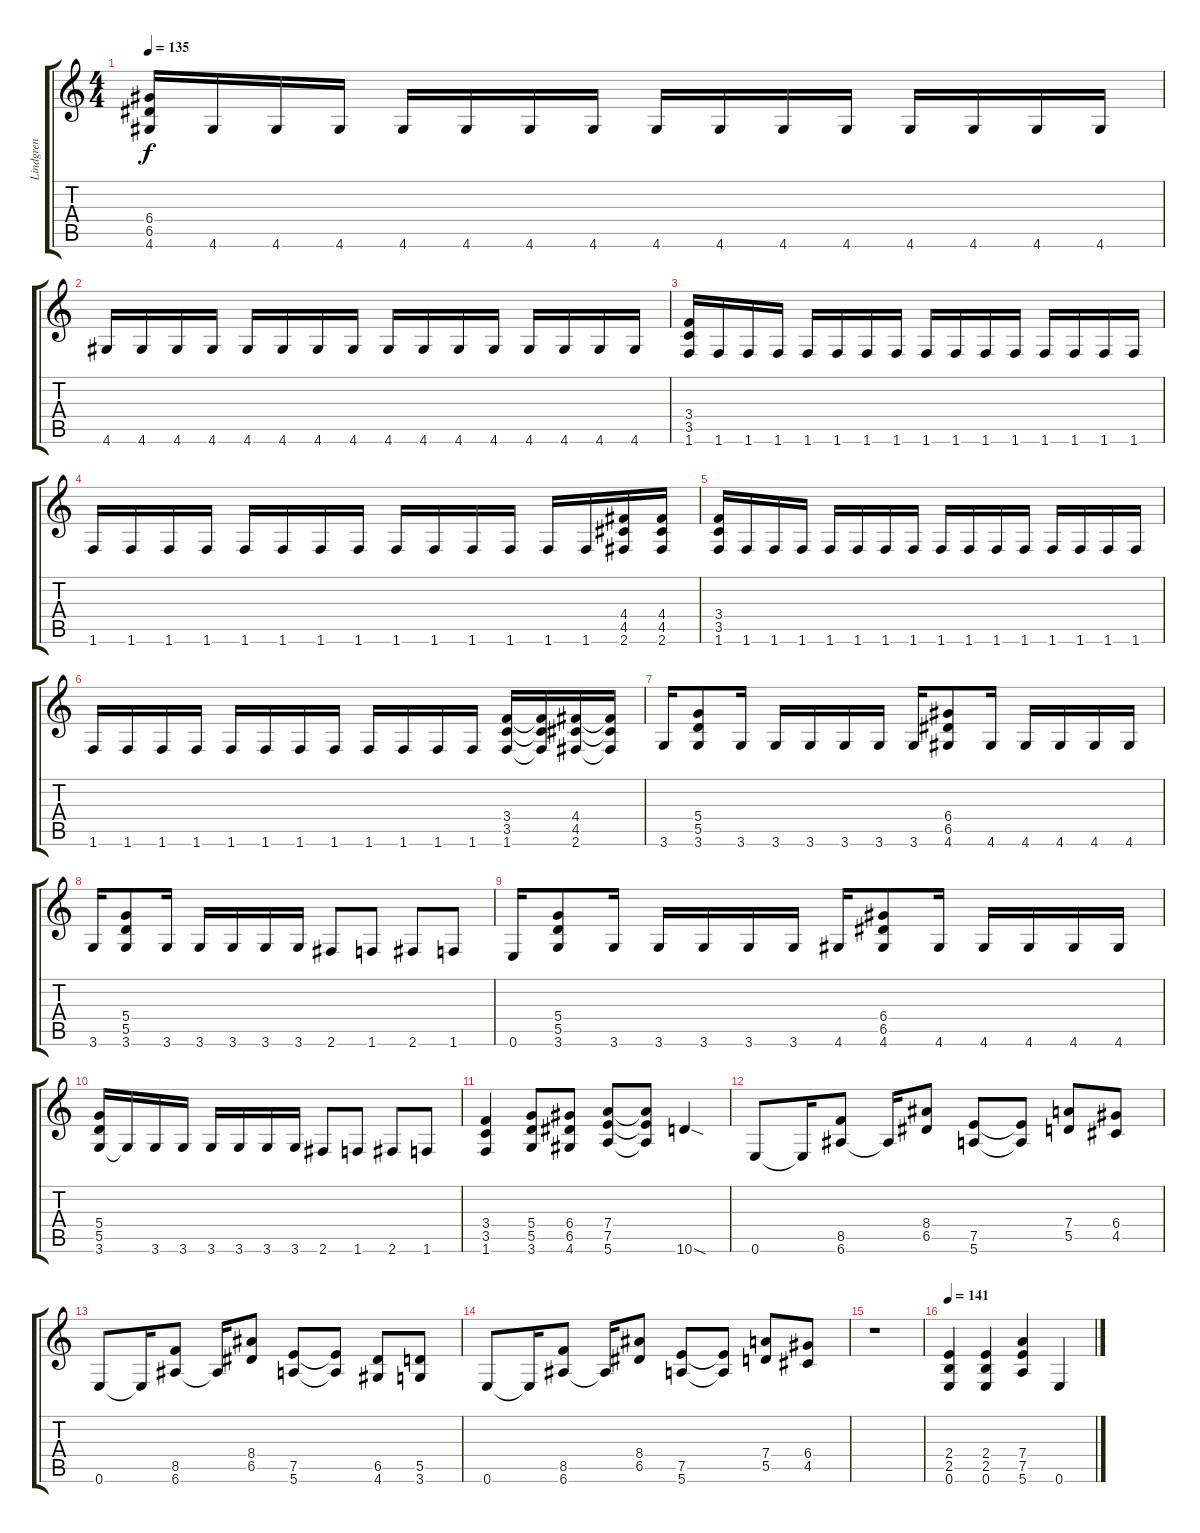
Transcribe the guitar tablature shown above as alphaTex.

\track ("Lindgren" "Lindgren") {instrument distortionguitar}
\staff {score tabs}
\tuning (E4 B3 G3 D3 A2 E2) {hide}
\ts (4 4)
\tempo 135
\clef g2
\ks c
(6.4 6.5 4.6).16{dy f} 4.6.16 4.6.16 4.6.16 4.6.16 4.6.16 4.6.16 4.6.16 4.6.16 4.6.16 4.6.16 4.6.16 4.6.16 4.6.16 4.6.16 4.6.16 |
4.6.16 4.6.16 4.6.16 4.6.16 4.6.16 4.6.16 4.6.16 4.6.16 4.6.16 4.6.16 4.6.16 4.6.16 4.6.16 4.6.16 4.6.16 4.6.16 |
(3.4 3.5 1.6).16 1.6.16 1.6.16 1.6.16 1.6.16 1.6.16 1.6.16 1.6.16 1.6.16 1.6.16 1.6.16 1.6.16 1.6.16 1.6.16 1.6.16 1.6.16 |
1.6.16 1.6.16 1.6.16 1.6.16 1.6.16 1.6.16 1.6.16 1.6.16 1.6.16 1.6.16 1.6.16 1.6.16 1.6.16 1.6.16 (4.4 4.5 2.6).16 (4.4 4.5 2.6).16 |
(3.4 3.5 1.6).16 1.6.16 1.6.16 1.6.16 1.6.16 1.6.16 1.6.16 1.6.16 1.6.16 1.6.16 1.6.16 1.6.16 1.6.16 1.6.16 1.6.16 1.6.16 |
1.6.16 1.6.16 1.6.16 1.6.16 1.6.16 1.6.16 1.6.16 1.6.16 1.6.16 1.6.16 1.6.16 1.6.16 (3.4 3.5 1.6).16 (3.4{t} 3.5{t} 1.6{t}).16 (4.4 4.5 2.6).16 (4.4{t} 4.5{t} 2.6{t}).16 |
3.6.16 (5.4 5.5 3.6).8 3.6.16 3.6.16 3.6.16 3.6.16 3.6.16 3.6.16 (6.4 6.5 4.6).8 4.6.16 4.6.16 4.6.16 4.6.16 4.6.16 |
3.6.16 (5.4 5.5 3.6).8 3.6.16 3.6.16 3.6.16 3.6.16 3.6.16 2.6.8 1.6.8 2.6.8 1.6.8 |
0.6.16 (5.4 5.5 3.6).8 3.6.16 3.6.16 3.6.16 3.6.16 3.6.16 4.6.16 (6.4 6.5 4.6).8 4.6.16 4.6.16 4.6.16 4.6.16 4.6.16 |
(5.4 5.5 3.6).16 3.6{t}.16 3.6.16 3.6.16 3.6.16 3.6.16 3.6.16 3.6.16 2.6.8 1.6.8 2.6.8 1.6.8 |
(3.4 3.5 1.6).4 (5.4 5.5 3.6).8 (6.4 6.5 4.6).8 (7.4 7.5 5.6).8 (7.4{t} 7.5{t} 5.6{t}).8 10.6{sod}.4 |
0.6.8 0.6{t}.16 (8.5 6.6).8 6.6{t}.16 (8.4 6.5).8 (7.5 5.6).8 (7.5{t} 5.6{t}).8 (7.4 5.5).8 (6.4 4.5).8 |
0.6.8 0.6{t}.16 (8.5 6.6).8 6.6{t}.16 (8.4 6.5).8 (7.5 5.6).8 (7.5{t} 5.6{t}).8 (6.5 4.6).8 (5.5 3.6).8 |
0.6.8 0.6{t}.16 (8.5 6.6).8 6.6{t}.16 (8.4 6.5).8 (7.5 5.6).8 (7.5{t} 5.6{t}).8 (7.4 5.5).8 (6.4 4.5).8 |
r.1 |
\tempo 141
(2.4 2.5 0.6).4 (2.4 2.5 0.6).4 (7.4 7.5 5.6).4 0.6.4
